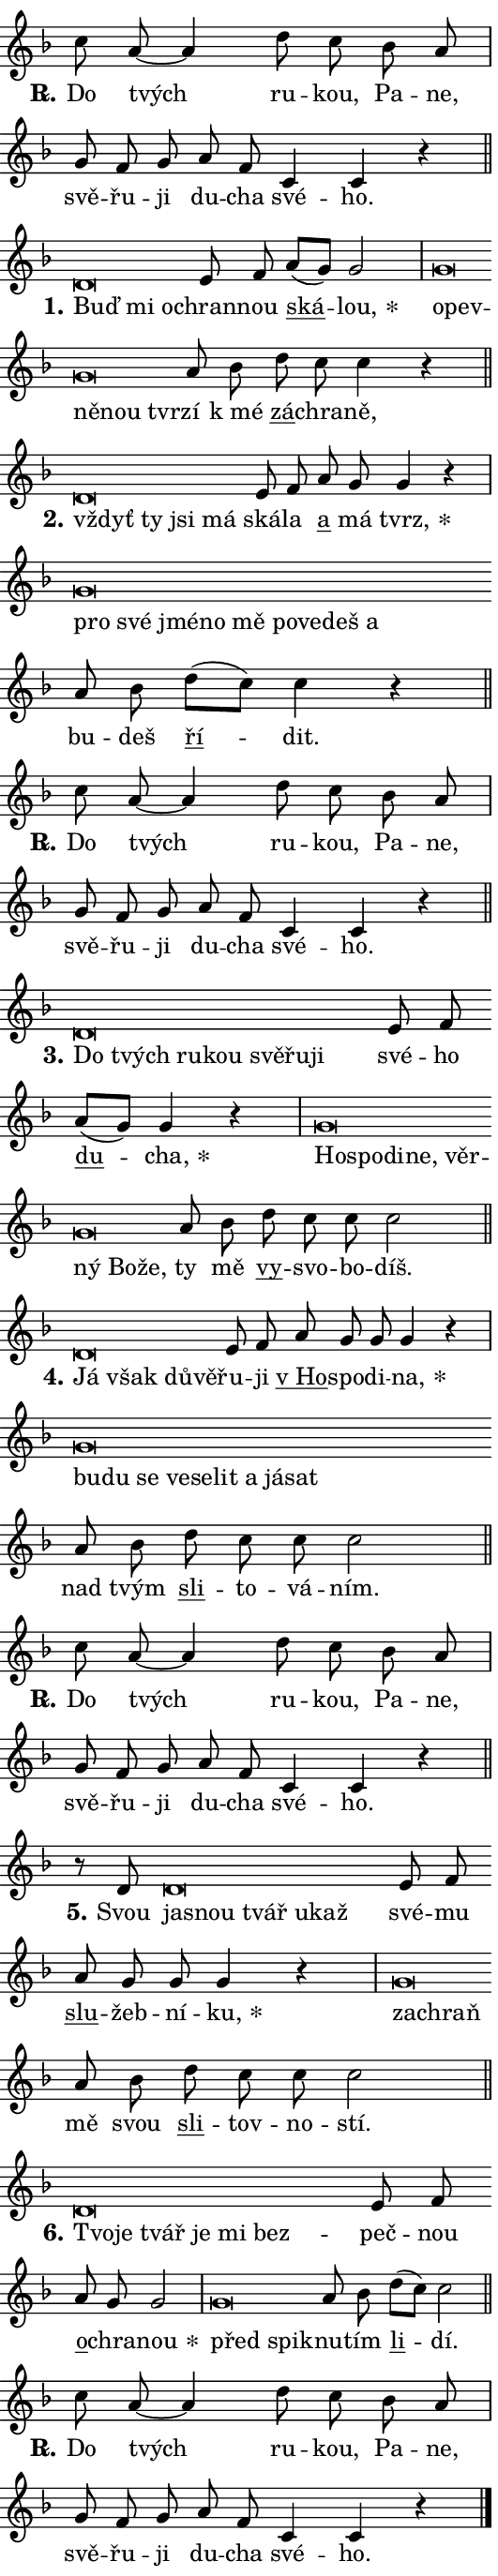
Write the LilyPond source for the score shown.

\version "2.24.0"
\header { tagline = "" }
\paper {
  indent = 0\cm
  top-margin = 0\cm
  right-margin = 0.13\cm % to fit lyric hyphens
  bottom-margin = 0\cm
  left-margin = 0\cm
  paper-width = 9\cm
  page-breaking = #ly:one-page-breaking
  system-system-spacing.basic-distance = #11
  score-system-spacing.basic-distance = #11
  ragged-last = ##f
}


%% Author: Thomas Morley
%% https://lists.gnu.org/archive/html/lilypond-user/2020-05/msg00002.html
#(define (line-position grob)
"Returns position of @var[grob} in current system:
   @code{'start}, if at first time-step
   @code{'end}, if at last time-step
   @code{'middle} otherwise
"
  (let* ((col (ly:item-get-column grob))
         (ln (ly:grob-object col 'left-neighbor))
         (rn (ly:grob-object col 'right-neighbor))
         (col-to-check-left (if (ly:grob? ln) ln col))
         (col-to-check-right (if (ly:grob? rn) rn col))
         (break-dir-left
           (and
             (ly:grob-property col-to-check-left 'non-musical #f)
             (ly:item-break-dir col-to-check-left)))
         (break-dir-right
           (and
             (ly:grob-property col-to-check-right 'non-musical #f)
             (ly:item-break-dir col-to-check-right))))
        (cond ((eqv? 1 break-dir-left) 'start)
              ((eqv? -1 break-dir-right) 'end)
              (else 'middle))))

#(define (tranparent-at-line-position vctor)
  (lambda (grob)
  "Relying on @code{line-position} select the relevant enry from @var{vctor}.
Used to determine transparency,"
    (case (line-position grob)
      ((end) (not (vector-ref vctor 0)))
      ((middle) (not (vector-ref vctor 1)))
      ((start) (not (vector-ref vctor 2))))))

noteHeadBreakVisibility =
#(define-music-function (break-visibility)(vector?)
"Makes @code{NoteHead}s transparent relying on @var{break-visibility}"
#{
  \override NoteHead.transparent =
    #(tranparent-at-line-position break-visibility)
#})

#(define delete-ledgers-for-transparent-note-heads
  (lambda (grob)
    "Reads whether a @code{NoteHead} is transparent.
If so this @code{NoteHead} is removed from @code{'note-heads} from
@var{grob}, which is supposed to be @code{LedgerLineSpanner}.
As a result ledgers are not printed for this @code{NoteHead}"
    (let* ((nhds-array (ly:grob-object grob 'note-heads))
           (nhds-list
             (if (ly:grob-array? nhds-array)
                 (ly:grob-array->list nhds-array)
                 '()))
           ;; Relies on the transparent-property being done before
           ;; Staff.LedgerLineSpanner.after-line-breaking is executed.
           ;; This is fragile ...
           (to-keep
             (remove
               (lambda (nhd)
                 (ly:grob-property nhd 'transparent #f))
               nhds-list)))
      ;; TODO find a better method to iterate over grob-arrays, similiar
      ;; to filter/remove etc for lists
      ;; For now rebuilt from scratch
      (set! (ly:grob-object grob 'note-heads)  '())
      (for-each
        (lambda (nhd)
          (ly:pointer-group-interface::add-grob grob 'note-heads nhd))
        to-keep))))

squashNotes = {
  \override NoteHead.X-extent = #'(-0.2 . 0.2)
  \override NoteHead.Y-extent = #'(-0.75 . 0)
  \override NoteHead.stencil =
    #(lambda (grob)
       (let ((pos (ly:grob-property grob 'staff-position)))
         (begin
           (if (< pos -7) (display "ERROR: Lower brevis then expected\n") (display ""))
           (if (<= pos -6) ly:text-interface::print ly:note-head::print))))
}
unSquashNotes = {
  \revert NoteHead.X-extent
  \revert NoteHead.Y-extent
  \revert NoteHead.stencil
}

hideNotes = \noteHeadBreakVisibility #begin-of-line-visible
unHideNotes = \noteHeadBreakVisibility #all-visible

% work-around for resetting accidentals
% https://lilypond.org/doc/v2.23/Documentation/notation/displaying-rhythms#unmetered-music
cadenzaMeasure = {
  \cadenzaOff
  \partial 1024 s1024
  \cadenzaOn
}

#(define-markup-command (accent layout props text) (markup?)
  "Underline accented syllable"
  (interpret-markup layout props
    #{\markup \override #'(offset . 4.3) \underline { #text }#}))

responsum = \markup \concat {
  "R" \hspace #-1.05 \path #0.1 #'((moveto 0 0.07) (lineto 0.9 0.8)) \hspace #0.05 "."
}

spaceSize = #0.6828661417322834 % exact space size for TeX Gyre Schola

\layout {
  \context {
    \Staff
    \remove "Time_signature_engraver"
    \override LedgerLineSpanner.after-line-breaking = #delete-ledgers-for-transparent-note-heads
  }
  \context {
    \Lyrics {
      \override LyricSpace.minimum-distance = \spaceSize
      \override LyricText.font-name = #"TeX Gyre Schola"
      \override LyricText.font-size = 1
      \override StanzaNumber.font-name = #"TeX Gyre Schola Bold"
      \override StanzaNumber.font-size = 1
    }
  }
  \context {
    \Score 
    \override NoteHead.text =
      #(lambda (grob) 
        (let ((pos (ly:grob-property grob 'staff-position)))
          #{\markup {
            \combine
              \halign #-0.55 \raise #(if (= pos -6) 0 0.5) \override #'(thickness . 2) \draw-line #'(3.2 . 0)
              \musicglyph "noteheads.sM1"
          }#}))
  }
}

% magnetic-lyrics.ily
%
%   written by
%     Jean Abou Samra <jean@abou-samra.fr>
%     Werner Lemberg <wl@gnu.org>
%
%   adapted by
%     Jiri Hon <jiri.hon@gmail.com>
%
% Version 2022-Apr-15

% https://www.mail-archive.com/lilypond-user@gnu.org/msg149350.html

#(define (Left_hyphen_pointer_engraver context)
   "Collect syllable-hyphen-syllable occurrences in lyrics and store
them in properties.  This engraver only looks to the left.  For
example, if the lyrics input is @code{foo -- bar}, it does the
following.

@itemize @bullet
@item
Set the @code{text} property of the @code{LyricHyphen} grob between
@q{foo} and @q{bar} to @code{foo}.

@item
Set the @code{left-hyphen} property of the @code{LyricText} grob with
text @q{foo} to the @code{LyricHyphen} grob between @q{foo} and
@q{bar}.
@end itemize

Use this auxiliary engraver in combination with the
@code{lyric-@/text::@/apply-@/magnetic-@/offset!} hook."
   (let ((hyphen #f)
         (text #f))
     (make-engraver
      (acknowledgers
       ((lyric-syllable-interface engraver grob source-engraver)
        (set! text grob)))
      (end-acknowledgers
       ((lyric-hyphen-interface engraver grob source-engraver)
        ;(when (not (grob::has-interface grob 'lyric-space-interface))
          (set! hyphen grob)));)
      ((stop-translation-timestep engraver)
       (when (and text hyphen)
         (ly:grob-set-object! text 'left-hyphen hyphen))
       (set! text #f)
       (set! hyphen #f)))))

#(define (lyric-text::apply-magnetic-offset! grob)
   "If the space between two syllables is less than the value in
property @code{LyricText@/.details@/.squash-threshold}, move the right
syllable to the left so that it gets concatenated with the left
syllable.

Use this function as a hook for
@code{LyricText@/.after-@/line-@/breaking} if the
@code{Left_@/hyphen_@/pointer_@/engraver} is active."
   (let ((hyphen (ly:grob-object grob 'left-hyphen #f)))
     (when hyphen
       (let ((left-text (ly:spanner-bound hyphen LEFT)))
         (when (grob::has-interface left-text 'lyric-syllable-interface)
           (let* ((common (ly:grob-common-refpoint grob left-text X))
                  (this-x-ext (ly:grob-extent grob common X))
                  (left-x-ext
                   (begin
                     ;; Trigger magnetism for left-text.
                     (ly:grob-property left-text 'after-line-breaking)
                     (ly:grob-extent left-text common X)))
                  ;; `delta` is the gap width between two syllables.
                  (delta (- (interval-start this-x-ext)
                            (interval-end left-x-ext)))
                  (details (ly:grob-property grob 'details))
                  (threshold (assoc-get 'squash-threshold details 0.2)))
             (when (< delta threshold)
               (let* (;; We have to manipulate the input text so that
                      ;; ligatures crossing syllable boundaries are not
                      ;; disabled.  For languages based on the Latin
                      ;; script this is essentially a beautification.
                      ;; However, for non-Western scripts it can be a
                      ;; necessity.
                      (lt (ly:grob-property left-text 'text))
                      (rt (ly:grob-property grob 'text))
                      (is-space (grob::has-interface hyphen 'lyric-space-interface))
                      (space (if is-space " " ""))
                      (extra-delta (if is-space spaceSize 0))
                      ;; Append new syllable.
                      (ltrt-space (if (and (string? lt) (string? rt))
                                (string-append lt space rt)
                                (make-concat-markup (list lt space rt))))
                      ;; Right-align `ltrt` to the right side.
                      (ltrt-space-markup (grob-interpret-markup
                               grob
                               (make-translate-markup
                                (cons (interval-length this-x-ext) 0)
                                (make-right-align-markup ltrt-space)))))
                 (begin
                   ;; Don't print `left-text`.
                   (ly:grob-set-property! left-text 'stencil #f)
                   ;; Set text and stencil (which holds all collected
                   ;; syllables so far) and shift it to the left.
                   (ly:grob-set-property! grob 'text ltrt-space)
                   (ly:grob-set-property! grob 'stencil ltrt-space-markup)
                   (ly:grob-translate-axis! grob (- (- delta extra-delta)) X))))))))))


#(define (lyric-hyphen::displace-bounds-first grob)
   ;; Make very sure this callback isn't triggered too early.
   (let ((left (ly:spanner-bound grob LEFT))
         (right (ly:spanner-bound grob RIGHT)))
     (ly:grob-property left 'after-line-breaking)
     (ly:grob-property right 'after-line-breaking)
     (ly:lyric-hyphen::print grob)))

squashThreshold = #0.4

\layout {
  \context {
    \Lyrics
    \consists #Left_hyphen_pointer_engraver
    \override LyricText.after-line-breaking =
      #lyric-text::apply-magnetic-offset!
    \override LyricHyphen.stencil = #lyric-hyphen::displace-bounds-first
    \override LyricText.details.squash-threshold = \squashThreshold
    \override LyricHyphen.minimum-distance = 0
    \override LyricHyphen.minimum-length = \squashThreshold
  }
}

squashText = \override LyricText.details.squash-threshold = 9999
unSquashText = \override LyricText.details.squash-threshold = \squashThreshold

leftText = \override LyricText.self-alignment-X = #LEFT
unLeftText = \revert LyricText.self-alignment-X

starOffset = #(lambda (grob) 
                (let ((x_offset (ly:self-alignment-interface::aligned-on-x-parent grob)))
                  (if (= x_offset 0) 0 (+ x_offset 1.2))))

star = #(define-music-function (syllable)(string?)
"Append star separator at the end of a syllable"
#{
  \once \override LyricText.X-offset = #starOffset
  \lyricmode { \markup {
    #syllable
    \override #'((font-name . "TeX Gyre Schola Bold")) \hspace #0.2 \lower #0.65 \larger "*"
  } }
#})

starAccent = #(define-music-function (syllable)(string?)
"Append star separator at the end of a syllable and make accent"
#{
  \once \override LyricText.X-offset = #starOffset
  \lyricmode { \markup {
    \accent #syllable
    \override #'((font-name . "TeX Gyre Schola Bold")) \hspace #0.2 \lower #0.65 \larger "*"
  } }
#})

breath = #(define-music-function (syllable)(string?)
"Append breathing indicator at the end of a syllable"
#{
  \lyricmode { \markup { #syllable "+" } }
#})

optionalBreath = #(define-music-function (syllable)(string?)
"Append optional breathing indicator at the end of a syllable"
#{
  \lyricmode { \markup { #syllable "(+)" } }
#})


\score {
    <<
        \new Voice = "melody" { \cadenzaOn \key f \major \relative { c''8 a~ a4 d8 c bes a \cadenzaMeasure \bar "|" g f g a f c4 c r \cadenzaMeasure \bar "||" \break } }
        \new Lyrics \lyricsto "melody" { \lyricmode { \set stanza = \responsum
Do tvých ru -- kou, Pa -- ne, svě -- řu -- ji du -- cha své -- ho. } }
    >>
    \layout {}
}

\score {
    <<
        \new Voice = "melody" { \cadenzaOn \key f \major \relative { \squashNotes d'\breve*1/16 \hideNotes \breve*1/16 \breve*1/16 \bar "" \unHideNotes \unSquashNotes e8 f \bar "" a[( g)] g2 \cadenzaMeasure \bar "|" \squashNotes g\breve*1/16 \hideNotes \breve*1/16 \bar "" \breve*1/16 \bar "" \breve*1/16 \breve*1/16 \bar "" \unHideNotes \unSquashNotes a8 bes \bar "" d c c4 r \cadenzaMeasure \bar "||" \break } }
        \new Lyrics \lyricsto "melody" { \lyricmode { \set stanza = "1."
\leftText Buď \squashText mi o -- \unLeftText \unSquashText chran -- nou \markup \accent ská -- \star lou, \leftText o -- \squashText pev -- ně -- nou tvr -- \unLeftText \unSquashText zí "k mé" \markup \accent zá -- chra -- ně, } }
    >>
    \layout {}
}

\score {
    <<
        \new Voice = "melody" { \cadenzaOn \key f \major \relative { \squashNotes d'\breve*1/16 \hideNotes \breve*1/16 \bar "" \breve*1/16 \breve*1/16 \bar "" \unHideNotes \unSquashNotes e8 f \bar "" a g g4 r \cadenzaMeasure \bar "|" \squashNotes g\breve*1/16 \hideNotes \breve*1/16 \bar "" \breve*1/16 \bar "" \breve*1/16 \bar "" \breve*1/16 \bar "" \breve*1/16 \bar "" \breve*1/16 \bar "" \breve*1/16 \breve*1/16 \bar "" \unHideNotes \unSquashNotes a8 bes \bar "" d[( c)] c4 r \cadenzaMeasure \bar "||" \break } }
        \new Lyrics \lyricsto "melody" { \lyricmode { \set stanza = "2."
\leftText vždyť \squashText ty jsi má \unLeftText \unSquashText ská -- la \markup \accent a má \star tvrz, \leftText pro \squashText své jmé -- no mě po -- ve -- deš a \unLeftText \unSquashText bu -- deš \markup \accent ří -- dit. } }
    >>
    \layout {}
}

\score {
    <<
        \new Voice = "melody" { \cadenzaOn \key f \major \relative { c''8 a~ a4 d8 c bes a \cadenzaMeasure \bar "|" g f g a f c4 c r \cadenzaMeasure \bar "||" \break } }
        \new Lyrics \lyricsto "melody" { \lyricmode { \set stanza = \responsum
Do tvých ru -- kou, Pa -- ne, svě -- řu -- ji du -- cha své -- ho. } }
    >>
    \layout {}
}

\score {
    <<
        \new Voice = "melody" { \cadenzaOn \key f \major \relative { \squashNotes d'\breve*1/16 \hideNotes \breve*1/16 \bar "" \breve*1/16 \bar "" \breve*1/16 \bar "" \breve*1/16 \bar "" \breve*1/16 \breve*1/16 \bar "" \unHideNotes \unSquashNotes e8 f \bar "" a[( g)] g4 r \cadenzaMeasure \bar "|" \squashNotes g\breve*1/16 \hideNotes \breve*1/16 \bar "" \breve*1/16 \bar "" \breve*1/16 \bar "" \breve*1/16 \bar "" \breve*1/16 \bar "" \breve*1/16 \breve*1/16 \bar "" \unHideNotes \unSquashNotes a8 bes \bar "" d c c c2 \cadenzaMeasure \bar "||" \break } }
        \new Lyrics \lyricsto "melody" { \lyricmode { \set stanza = "3."
\leftText Do \squashText tvých ru -- kou svě -- řu -- ji \unLeftText \unSquashText své -- ho \markup \accent du -- \star cha, \leftText Ho -- \squashText spo -- di -- ne, věr -- ný Bo -- že, \unLeftText \unSquashText ty mě \markup \accent vy -- svo -- bo -- díš. } }
    >>
    \layout {}
}

\score {
    <<
        \new Voice = "melody" { \cadenzaOn \key f \major \relative { \squashNotes d'\breve*1/16 \hideNotes \breve*1/16 \bar "" \breve*1/16 \breve*1/16 \bar "" \unHideNotes \unSquashNotes e8 f \bar "" a g g g4 r \cadenzaMeasure \bar "|" \squashNotes g\breve*1/16 \hideNotes \breve*1/16 \bar "" \breve*1/16 \bar "" \breve*1/16 \bar "" \breve*1/16 \bar "" \breve*1/16 \bar "" \breve*1/16 \bar "" \breve*1/16 \breve*1/16 \bar "" \unHideNotes \unSquashNotes a8 bes \bar "" d c c c2 \cadenzaMeasure \bar "||" \break } }
        \new Lyrics \lyricsto "melody" { \lyricmode { \set stanza = "4."
\leftText Já \squashText však dů -- vě -- \unLeftText \unSquashText řu -- ji \markup \accent "v Ho" -- spo -- di -- \star na, \leftText bu -- \squashText du se ve -- se -- lit a já -- sat \unLeftText \unSquashText nad tvým \markup \accent sli -- to -- vá -- ním. } }
    >>
    \layout {}
}

\score {
    <<
        \new Voice = "melody" { \cadenzaOn \key f \major \relative { c''8 a~ a4 d8 c bes a \cadenzaMeasure \bar "|" g f g a f c4 c r \cadenzaMeasure \bar "||" \break } }
        \new Lyrics \lyricsto "melody" { \lyricmode { \set stanza = \responsum
Do tvých ru -- kou, Pa -- ne, svě -- řu -- ji du -- cha své -- ho. } }
    >>
    \layout {}
}

\score {
    <<
        \new Voice = "melody" { \cadenzaOn \key f \major \relative { r8 d'8 \squashNotes d\breve*1/16 \hideNotes \breve*1/16 \bar "" \breve*1/16 \bar "" \breve*1/16 \breve*1/16 \bar "" \unHideNotes \unSquashNotes e8 f \bar "" a g g g4 r \cadenzaMeasure \bar "|" \squashNotes g\breve*1/16 \hideNotes \breve*1/16 \bar "" \unHideNotes \unSquashNotes a8 bes \bar "" d c c c2 \cadenzaMeasure \bar "||" \break } }
        \new Lyrics \lyricsto "melody" { \lyricmode { \set stanza = "5."
Svou \leftText ja -- \squashText snou tvář u -- kaž \unLeftText \unSquashText své -- mu \markup \accent slu -- žeb -- ní -- \star ku, \leftText za -- \squashText chraň \unLeftText \unSquashText mě svou \markup \accent sli -- tov -- no -- stí. } }
    >>
    \layout {}
}

\score {
    <<
        \new Voice = "melody" { \cadenzaOn \key f \major \relative { \squashNotes d'\breve*1/16 \hideNotes \breve*1/16 \bar "" \breve*1/16 \bar "" \breve*1/16 \bar "" \breve*1/16 \breve*1/16 \bar "" \unHideNotes \unSquashNotes e8 f \bar "" a g g2 \cadenzaMeasure \bar "|" \squashNotes g\breve*1/16 \hideNotes \breve*1/16 \bar "" \unHideNotes \unSquashNotes a8 bes \bar "" d[( c)] c2 \cadenzaMeasure \bar "||" \break } }
        \new Lyrics \lyricsto "melody" { \lyricmode { \set stanza = "6."
\leftText Tvo -- \squashText je tvář je mi bez -- \unLeftText \unSquashText peč -- nou \markup \accent o -- chra -- \star nou \leftText před \squashText spik -- \unLeftText \unSquashText nu -- tím \markup \accent li -- dí. } }
    >>
    \layout {}
}

\score {
    <<
        \new Voice = "melody" { \cadenzaOn \key f \major \relative { c''8 a~ a4 d8 c bes a \cadenzaMeasure \bar "|" g f g a f c4 c r \cadenzaMeasure \bar "||" \break } \bar "|." }
        \new Lyrics \lyricsto "melody" { \lyricmode { \set stanza = \responsum
Do tvých ru -- kou, Pa -- ne, svě -- řu -- ji du -- cha své -- ho. } }
    >>
    \layout {}
}
